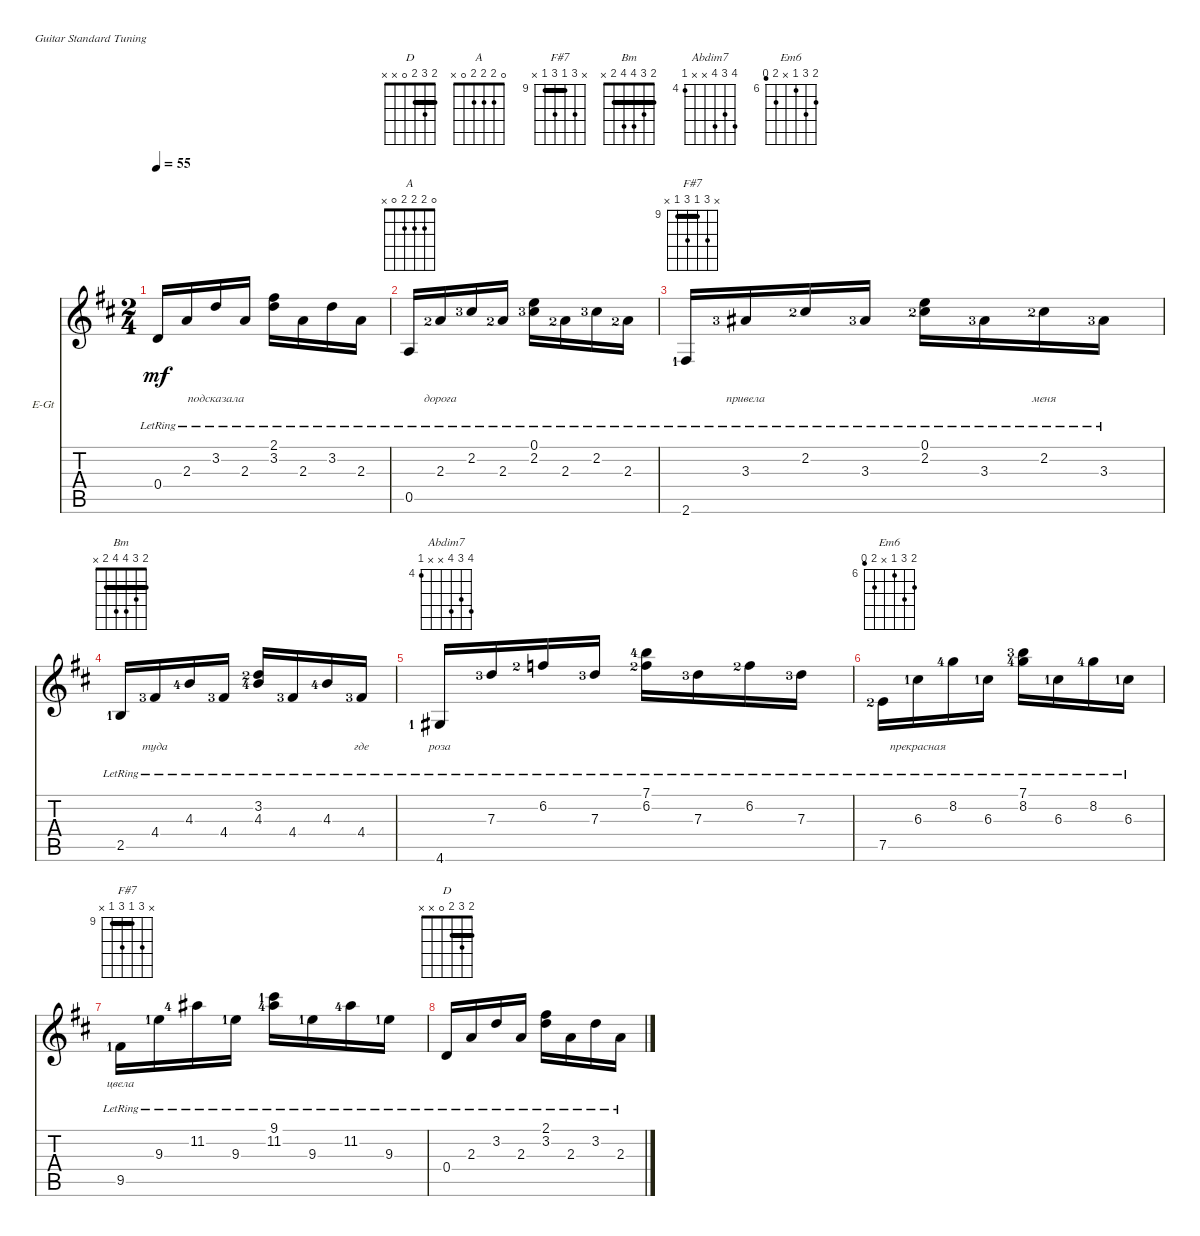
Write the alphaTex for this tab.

\defaultSystemsLayout 4
\bracketExtendMode nobrackets
\firstSystemTrackNameOrientation horizontal
\otherSystemsTrackNameOrientation horizontal
\chordDiagramsInScore
\track ("Jazz Guitar" "E-Gt") {instrument electricguitarjazz}
\staff {score tabs}
\tuning (E4 B3 G3 D3 A2 E2)
\chord ("D" 2 3 2 0 x x) {barre 2}
\chord ("A" 0 2 2 2 0 x)
\chord ("F#7" 0 2 3 x x 2)
\chord ("Bm" 2 3 4 4 2 x) {barre 2}
\chord ("Abdim7" 7 6 7 x x 4) {firstfret 4}
\chord ("Em6" 7 8 6 x 7 5) {firstfret 6}
\chord ("F#7" x 11 9 11 9 x) {firstfret 9 barre 9}
\ts (2 4)
\tempo 55
\clef g2
\ks d
0.4{lr}.16{lyrics (0 "") lyrics (1 "") lyrics (2 "") lyrics (3 "") lyrics (4 "") dy mf} 2.3{lr}.16{lyrics (0 "") lyrics (1 "") lyrics (2 "") lyrics (3 "") lyrics (4 "")} 3.2{lr}.16{lyrics (0 "") lyrics (1 "подсказала") lyrics (2 "") lyrics (3 "") lyrics (4 "")} 2.3{lr}.16{lyrics (0 "") lyrics (1 "") lyrics (2 "") lyrics (3 "") lyrics (4 "")} (3.2{lr} 2.1{lr}).16{lyrics (0 "") lyrics (1 "") lyrics (2 "") lyrics (3 "") lyrics (4 "")} 2.3{lr}.16{lyrics (0 "") lyrics (1 "") lyrics (2 "") lyrics (3 "") lyrics (4 "")} 3.2{lr}.16{lyrics (0 "") lyrics (1 "") lyrics (2 "") lyrics (3 "") lyrics (4 "")} 2.3{lr}.16{lyrics (0 "") lyrics (1 "") lyrics (2 "") lyrics (3 "") lyrics (4 "")} |
0.5{lr}.16{ch "A" lyrics (0 "") lyrics (1 "") lyrics (2 "") lyrics (3 "") lyrics (4 "")} 2.3{lr lf 3}.16{lyrics (0 "") lyrics (1 "дорога") lyrics (2 "") lyrics (3 "") lyrics (4 "")} 2.2{lr lf 4}.16{lyrics (0 "") lyrics (1 "") lyrics (2 "") lyrics (3 "") lyrics (4 "")} 2.3{lr lf 3}.16{lyrics (0 "") lyrics (1 "") lyrics (2 "") lyrics (3 "") lyrics (4 "")} (2.2{lr lf 4} 0.1{lr}).16{lyrics (0 "") lyrics (1 "") lyrics (2 "") lyrics (3 "") lyrics (4 "")} 2.3{lr lf 3}.16{lyrics (0 "") lyrics (1 "") lyrics (2 "") lyrics (3 "") lyrics (4 "")} 2.2{lr lf 4}.16{lyrics (0 "") lyrics (1 "") lyrics (2 "") lyrics (3 "") lyrics (4 "")} 2.3{lr lf 3}.16{lyrics (0 "") lyrics (1 "") lyrics (2 "") lyrics (3 "") lyrics (4 "")} |
2.6{lr lf 2}.16{ch "F#7" lyrics (0 "") lyrics (1 "") lyrics (2 "") lyrics (3 "") lyrics (4 "")} 3.3{lr lf 4}.16{lyrics (0 "") lyrics (1 "привела") lyrics (2 "") lyrics (3 "") lyrics (4 "")} 2.2{lr lf 3}.16{lyrics (0 "") lyrics (1 "") lyrics (2 "") lyrics (3 "") lyrics (4 "")} 3.3{lr lf 4}.16{lyrics (0 "") lyrics (1 "") lyrics (2 "") lyrics (3 "") lyrics (4 "")} (2.2{lr lf 3} 0.1{lr}).16{lyrics (0 "") lyrics (1 "") lyrics (2 "") lyrics (3 "") lyrics (4 "")} 3.3{lr lf 4}.16{lyrics (0 "") lyrics (1 "") lyrics (2 "") lyrics (3 "") lyrics (4 "")} 2.2{lr lf 3}.16{lyrics (0 "") lyrics (1 "меня") lyrics (2 "") lyrics (3 "") lyrics (4 "")} 3.3{lr lf 4}.16{lyrics (0 "") lyrics (1 "") lyrics (2 "") lyrics (3 "") lyrics (4 "")} |
2.5{lr lf 2}.16{ch "Bm" lyrics (0 "") lyrics (1 "") lyrics (2 "") lyrics (3 "") lyrics (4 "")} 4.4{lr lf 4}.16{lyrics (0 "") lyrics (1 "туда") lyrics (2 "") lyrics (3 "") lyrics (4 "")} 4.3{lr lf 5}.16{lyrics (0 "") lyrics (1 "") lyrics (2 "") lyrics (3 "") lyrics (4 "")} 4.4{lr lf 4}.16{lyrics (0 "") lyrics (1 "") lyrics (2 "") lyrics (3 "") lyrics (4 "")} (4.3{lr lf 5} 3.2{lr lf 3}).16{lyrics (0 "") lyrics (1 "") lyrics (2 "") lyrics (3 "") lyrics (4 "")} 4.4{lr lf 4}.16{lyrics (0 "") lyrics (1 "") lyrics (2 "") lyrics (3 "") lyrics (4 "")} 4.3{lr lf 5}.16{lyrics (0 "") lyrics (1 "") lyrics (2 "") lyrics (3 "") lyrics (4 "")} 4.4{lr lf 4}.16{lyrics (0 "") lyrics (1 "где") lyrics (2 "") lyrics (3 "") lyrics (4 "")} |
4.6{lr lf 2}.16{ch "Abdim7" lyrics (0 "") lyrics (1 "роза") lyrics (2 "") lyrics (3 "") lyrics (4 "")} 7.3{lr lf 4}.16{lyrics (0 "") lyrics (1 "") lyrics (2 "") lyrics (3 "") lyrics (4 "")} 6.2{lr lf 3}.16{lyrics (0 "") lyrics (1 "") lyrics (2 "") lyrics (3 "") lyrics (4 "")} 7.3{lr lf 4}.16{lyrics (0 "") lyrics (1 "") lyrics (2 "") lyrics (3 "") lyrics (4 "")} (6.2{lr lf 3} 7.1{lr lf 5}).16{lyrics (0 "") lyrics (1 "") lyrics (2 "") lyrics (3 "") lyrics (4 "")} 7.3{lr lf 4}.16{lyrics (0 "") lyrics (1 "") lyrics (2 "") lyrics (3 "") lyrics (4 "")} 6.2{lr lf 3}.16{lyrics (0 "") lyrics (1 "") lyrics (2 "") lyrics (3 "") lyrics (4 "")} 7.3{lr lf 4}.16{lyrics (0 "") lyrics (1 "") lyrics (2 "") lyrics (3 "") lyrics (4 "")} |
7.5{lr lf 3}.16{ch "Em6" lyrics (0 "") lyrics (1 "") lyrics (2 "") lyrics (3 "") lyrics (4 "")} 6.3{lr lf 2}.16{lyrics (0 "") lyrics (1 "прекрасная") lyrics (2 "") lyrics (3 "") lyrics (4 "")} 8.2{lr lf 5}.16{lyrics (0 "") lyrics (1 "") lyrics (2 "") lyrics (3 "") lyrics (4 "")} 6.3{lr lf 2}.16{lyrics (0 "") lyrics (1 "") lyrics (2 "") lyrics (3 "") lyrics (4 "")} (8.2{lr lf 5} 7.1{lr lf 4}).16{lyrics (0 "") lyrics (1 "") lyrics (2 "") lyrics (3 "") lyrics (4 "")} 6.3{lr lf 2}.16{lyrics (0 "") lyrics (1 "") lyrics (2 "") lyrics (3 "") lyrics (4 "")} 8.2{lr lf 5}.16{lyrics (0 "") lyrics (1 "") lyrics (2 "") lyrics (3 "") lyrics (4 "")} 6.3{lr lf 2}.16{lyrics (0 "") lyrics (1 "") lyrics (2 "") lyrics (3 "") lyrics (4 "")} |
9.5{lr lf 2}.16{ch "F#7" lyrics (0 "") lyrics (1 "цвела") lyrics (2 "") lyrics (3 "") lyrics (4 "")} 9.3{lr lf 2}.16{lyrics (0 "") lyrics (1 "") lyrics (2 "") lyrics (3 "") lyrics (4 "")} 11.2{lr lf 5}.16{lyrics (0 "") lyrics (1 "") lyrics (2 "") lyrics (3 "") lyrics (4 "")} 9.3{lr lf 2}.16{lyrics (0 "") lyrics (1 "") lyrics (2 "") lyrics (3 "") lyrics (4 "")} (11.2{lr lf 5} 9.1{lr lf 2}).16{lyrics (0 "") lyrics (1 "") lyrics (2 "") lyrics (3 "") lyrics (4 "")} 9.3{lr lf 2}.16{lyrics (0 "") lyrics (1 "") lyrics (2 "") lyrics (3 "") lyrics (4 "")} 11.2{lr lf 5}.16{lyrics (0 "") lyrics (1 "") lyrics (2 "") lyrics (3 "") lyrics (4 "")} 9.3{lr lf 2}.16{lyrics (0 "") lyrics (1 "") lyrics (2 "") lyrics (3 "") lyrics (4 "")} |
0.4{lr}.16{ch "D" lyrics (0 "") lyrics (1 "") lyrics (2 "") lyrics (3 "") lyrics (4 "")} 2.3{lr}.16{lyrics (0 "") lyrics (1 "") lyrics (2 "") lyrics (3 "") lyrics (4 "")} 3.2{lr}.16{lyrics (0 "") lyrics (1 "") lyrics (2 "") lyrics (3 "") lyrics (4 "")} 2.3{lr}.16{lyrics (0 "") lyrics (1 "") lyrics (2 "") lyrics (3 "") lyrics (4 "")} (3.2{lr} 2.1{lr}).16{lyrics (0 "") lyrics (1 "") lyrics (2 "") lyrics (3 "") lyrics (4 "")} 2.3{lr}.16{lyrics (0 "") lyrics (1 "") lyrics (2 "") lyrics (3 "") lyrics (4 "")} 3.2{lr}.16{lyrics (0 "") lyrics (1 "") lyrics (2 "") lyrics (3 "") lyrics (4 "")} 2.3{lr}.16{lyrics (0 "") lyrics (1 "") lyrics (2 "") lyrics (3 "") lyrics (4 "")}
